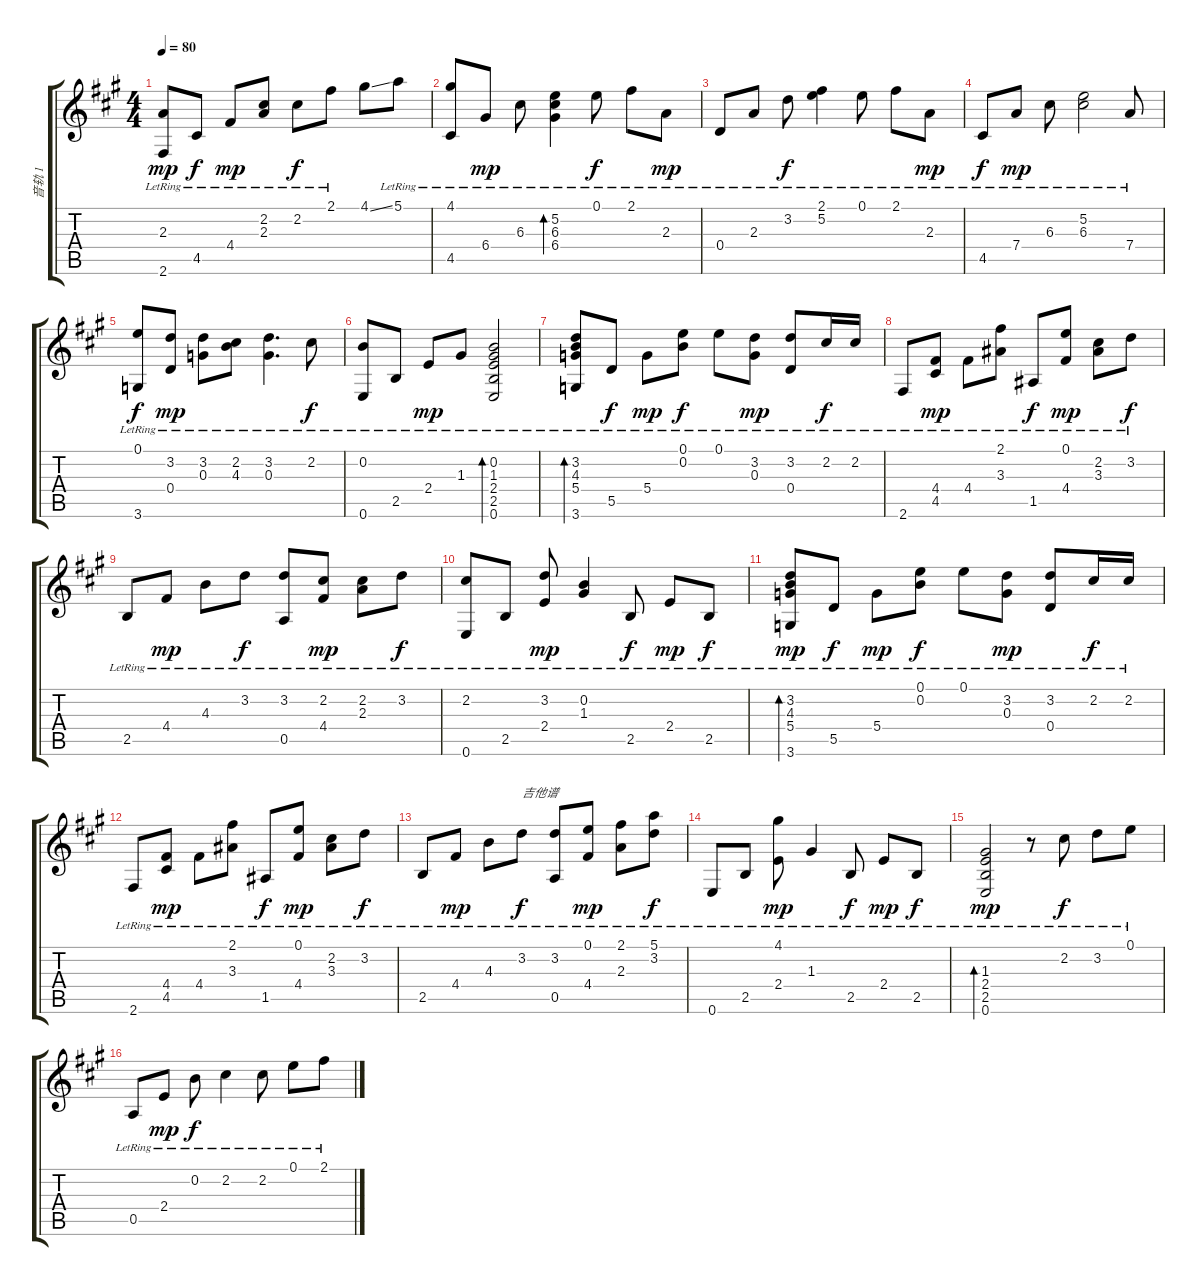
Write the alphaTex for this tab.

\track ("音轨 1" "音轨 1") {instrument acousticguitarsteel}
\staff {score tabs}
\tuning (E4 B3 G3 D3 A2 E2) {hide}
\ts (4 4)
\tempo 80
\clef g2
\ks a
(2.3{lr} 2.6{lr}).8{dy mp} 4.5{lr}.8{dy f} 4.4{lr}.8{dy mp} (2.2{lr} 2.3{lr}).8 2.2{lr}.8{dy f} 2.1{lr}.8 4.1{ss}.8 5.1{lr}.8 |
(4.1{lr} 4.5{lr}).8 6.4{lr}.8{dy mp} 6.3{lr}.8 (5.2{lr} 6.3{lr} 6.4{lr}).4{bd 120} 0.1{lr}.8{dy f} 2.1{lr}.8 2.3{lr}.8{dy mp} |
0.4{lr}.8 2.3{lr}.8 3.2{lr}.8{dy f} (2.1{lr} 5.2{lr}).4 0.1{lr}.8 2.1{lr}.8 2.3{lr}.8{dy mp} |
4.5{lr}.8{dy f} 7.4{lr}.8{dy mp} 6.3{lr}.8 (5.2{lr} 6.3{lr}).2 7.4{lr}.8 |
(0.1{lr} 3.6{lr}).8{dy f} (3.2{lr} 0.4{lr}).8{dy mp} (3.2{lr} 0.3{lr}).8 (2.2{lr} 4.3{lr}).8 (3.2{lr} 0.3{lr}).4{d} 2.2{lr}.8{dy f} |
(0.2{lr} 0.6{lr}).8 2.5{lr}.8 2.4{lr}.8{dy mp} 1.3{lr}.8 (0.2{lr} 1.3{lr} 2.4{lr} 2.5{lr} 0.6{lr}).2{bd 240} |
(3.2{lr} 4.3{lr} 5.4{lr} 3.6{lr}).8{bd 120} 5.5{lr}.8{dy f} 5.4{lr}.8{dy mp} (0.1{lr} 0.2{lr}).8{dy f} 0.1{lr}.8 (3.2{lr} 0.3{lr}).8{dy mp} (3.2{lr} 0.4{lr}).8 2.2{lr}.16{dy f} 2.2{lr}.16 |
2.6{lr}.8 (4.4{lr} 4.5{lr}).8{dy mp} 4.4{lr}.8 (2.1{lr} 3.3{lr}).8 1.5{lr}.8{dy f} (0.1{lr} 4.4{lr}).8{dy mp} (2.2{lr} 3.3{lr}).8 3.2{lr}.8{dy f} |
2.5{lr}.8 4.4{lr}.8{dy mp} 4.3{lr}.8 3.2{lr}.8{dy f} (3.2{lr} 0.5{lr}).8 (2.2{lr} 4.4{lr}).8{dy mp} (2.2{lr} 2.3{lr}).8 3.2{lr}.8{dy f} |
(2.2{lr} 0.6{lr}).8 2.5{lr}.8 (3.2{lr} 2.4{lr}).8{dy mp} (0.2{lr} 1.3{lr}).4 2.5{lr}.8{dy f} 2.4{lr}.8{dy mp} 2.5{lr}.8{dy f} |
(3.2{lr} 4.3{lr} 5.4{lr} 3.6{lr}).8{bd 240 dy mp} 5.5{lr}.8{dy f} 5.4{lr}.8{dy mp} (0.1{lr} 0.2{lr}).8{dy f} 0.1{lr}.8 (3.2{lr} 0.3{lr}).8{dy mp} (3.2{lr} 0.4{lr}).8 2.2{lr}.16{dy f} 2.2{lr}.16 |
2.6{lr}.8 (4.4{lr} 4.5{lr}).8{dy mp} 4.4{lr}.8 (2.1{lr} 3.3{lr}).8 1.5{lr}.8{dy f} (0.1{lr} 4.4{lr}).8{dy mp} (2.2{lr} 3.3{lr}).8 3.2{lr}.8{dy f} |
2.5{lr}.8 4.4{lr}.8{dy mp} 4.3{lr}.8 3.2{lr}.8{txt "吉他谱" dy f} (3.2{lr} 0.5{lr}).8 (0.1{lr} 4.4{lr}).8{dy mp} (2.1{lr} 2.3{lr}).8 (5.1{lr} 3.2{lr}).8{dy f} |
0.6{lr}.8 2.5{lr}.8 (4.1{lr} 2.4{lr}).8{dy mp} 1.3{lr}.4 2.5{lr}.8{dy f} 2.4{lr}.8{dy mp} 2.5{lr}.8{dy f} |
(1.3{lr} 2.4{lr} 2.5{lr} 0.6{lr}).2{bd 240 dy mp} r.8 2.2{lr}.8{dy f} 3.2{lr}.8 0.1{lr}.8 |
0.5{lr}.8 2.4{lr}.8{dy mp} 0.2{lr}.8{dy f} 2.2{lr}.4 2.2{lr}.8 0.1{lr}.8 2.1{lr}.8
